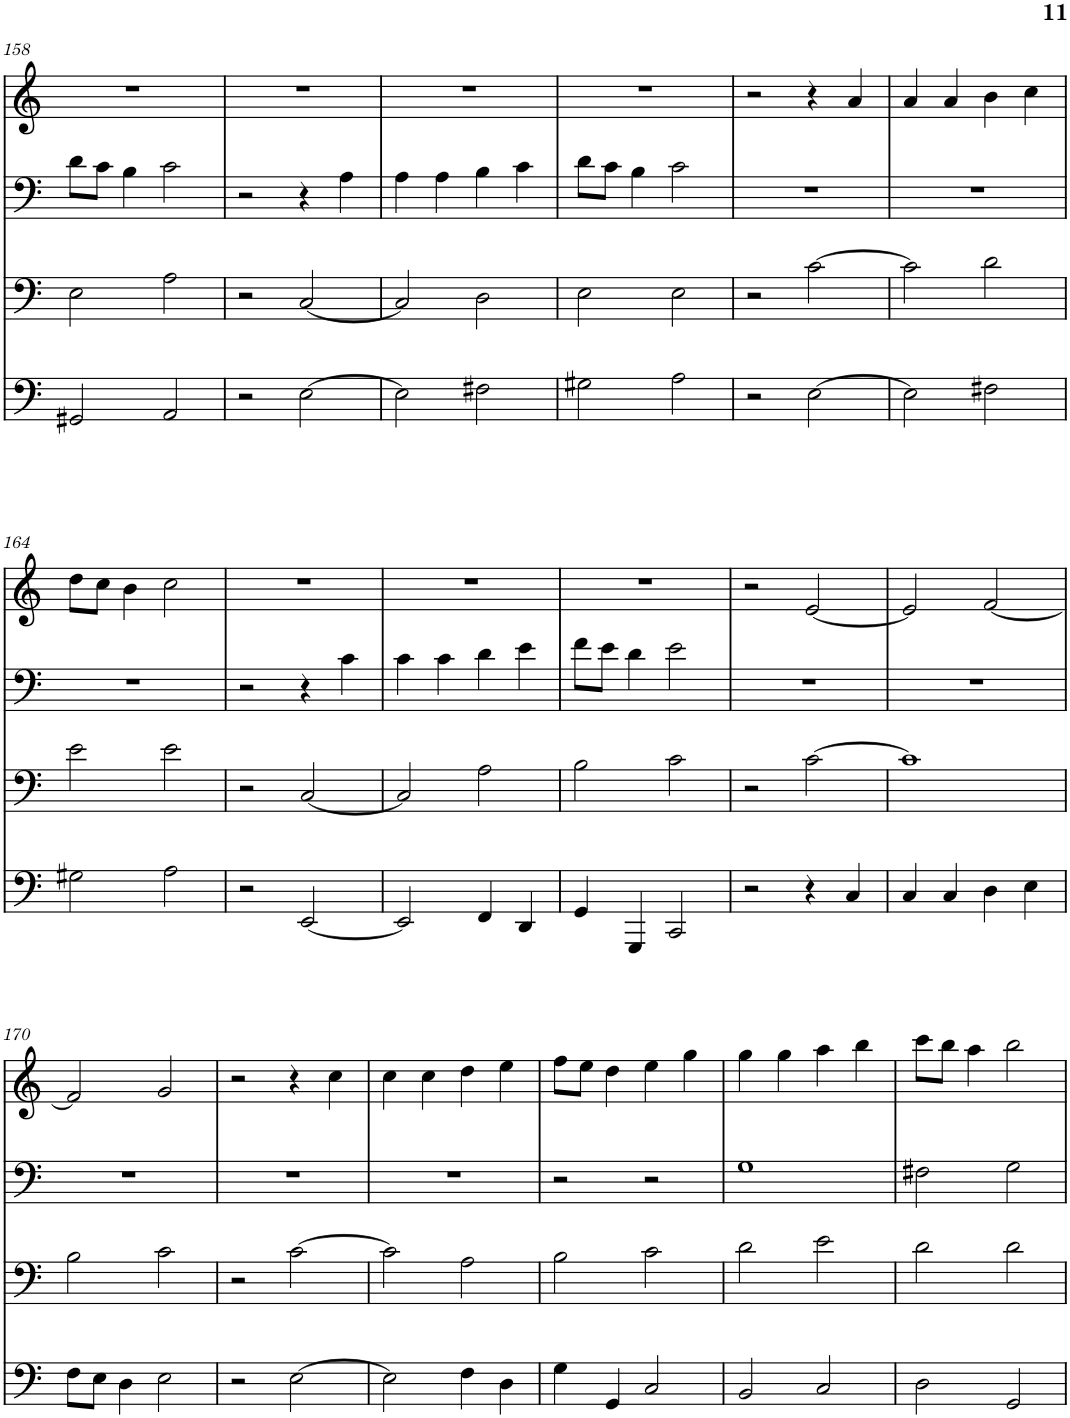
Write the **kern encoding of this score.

**kern	**kern	**kern	**kern
*part1	*part1	*part1	*part1
*staff4	*staff3	*staff2	*staff1
*I"Piano	*	*	*
*I'Pno.	*	*	*
!!LO:PB:g=z
*clefF4	*clefF4	*clefF4	*clefG2
*k[]	*k[]	*k[]	*k[]
*M4/4	*M4/4	*M4/4	*M4/4
=158	=158	=158	=158
2GG#X/	2E\	8d\L	1r
.	.	8c\J	.
.	.	4B\	.
2AA/	2A\	2c\	.
=159	=159	=159	=159
2r	2r	2r	1r
[2E\	[2C/	4r	.
.	.	4A\	.
=160	=160	=160	=160
2E\]	2C/]	4A\	1r
.	.	4A\	.
2F#X\	2D\	4B\	.
.	.	4c\	.
=161	=161	=161	=161
2G#X\	2E\	8d\L	1r
.	.	8c\J	.
.	.	4B\	.
2A\	2E\	2c\	.
=162	=162	=162	=162
2r	2r	1r	2r
[2E\	[2c\	.	4r
.	.	.	4a/
=163	=163	=163	=163
2E\]	2c\]	1r	4a/
.	.	.	4a/
2F#X\	2d\	.	4b\
.	.	.	4cc\
!!LO:LB:g=z
=164	=164	=164	=164
2G#X\	2e\	1r	8dd\L
.	.	.	8cc\J
.	.	.	4b\
2A\	2e\	.	2cc\
=165	=165	=165	=165
2r	2r	2r	1r
[2EE/	[2C/	4r	.
.	.	4c\	.
=166	=166	=166	=166
2EE/]	2C/]	4c\	1r
.	.	4c\	.
4FF/	2A\	4d\	.
4DD/	.	4e\	.
=167	=167	=167	=167
4GG/	2B\	8f\L	1r
.	.	8e\J	.
4GGG/	.	4d\	.
2CC/	2c\	2e\	.
=168	=168	=168	=168
2r	2r	1r	2r
4r	[2c\	.	[2e/
4C/	.	.	.
=169	=169	=169	=169
4C/	1c]	1r	2e/]
4C/	.	.	.
4D\	.	.	[2f/
4E\	.	.	.
!!LO:LB:g=z
=170	=170	=170	=170
8F\L	2B\	1r	2f/]
8E\J	.	.	.
4D\	.	.	.
2E\	2c\	.	2g/
=171	=171	=171	=171
2r	2r	1r	2r
[2E\	[2c\	.	4r
.	.	.	4cc\
=172	=172	=172	=172
2E\]	2c\]	1r	4cc\
.	.	.	4cc\
4F\	2A\	.	4dd\
4D\	.	.	4ee\
=173	=173	=173	=173
4G\	2B\	2r	8ff\L
.	.	.	8ee\J
4GG/	.	.	4dd\
2C/	2c\	2r	4ee\
.	.	.	4gg\
=174	=174	=174	=174
2BB/	2d\	1G	4gg\
.	.	.	4gg\
2C/	2e\	.	4aa\
.	.	.	4bb\
=175	=175	=175	=175
2D\	2d\	2F#X\	8ccc\L
.	.	.	8bb\J
.	.	.	4aa\
2GG/	2d\	2G\	2bb\
=	=	=	=
*-	*-	*-	*-
